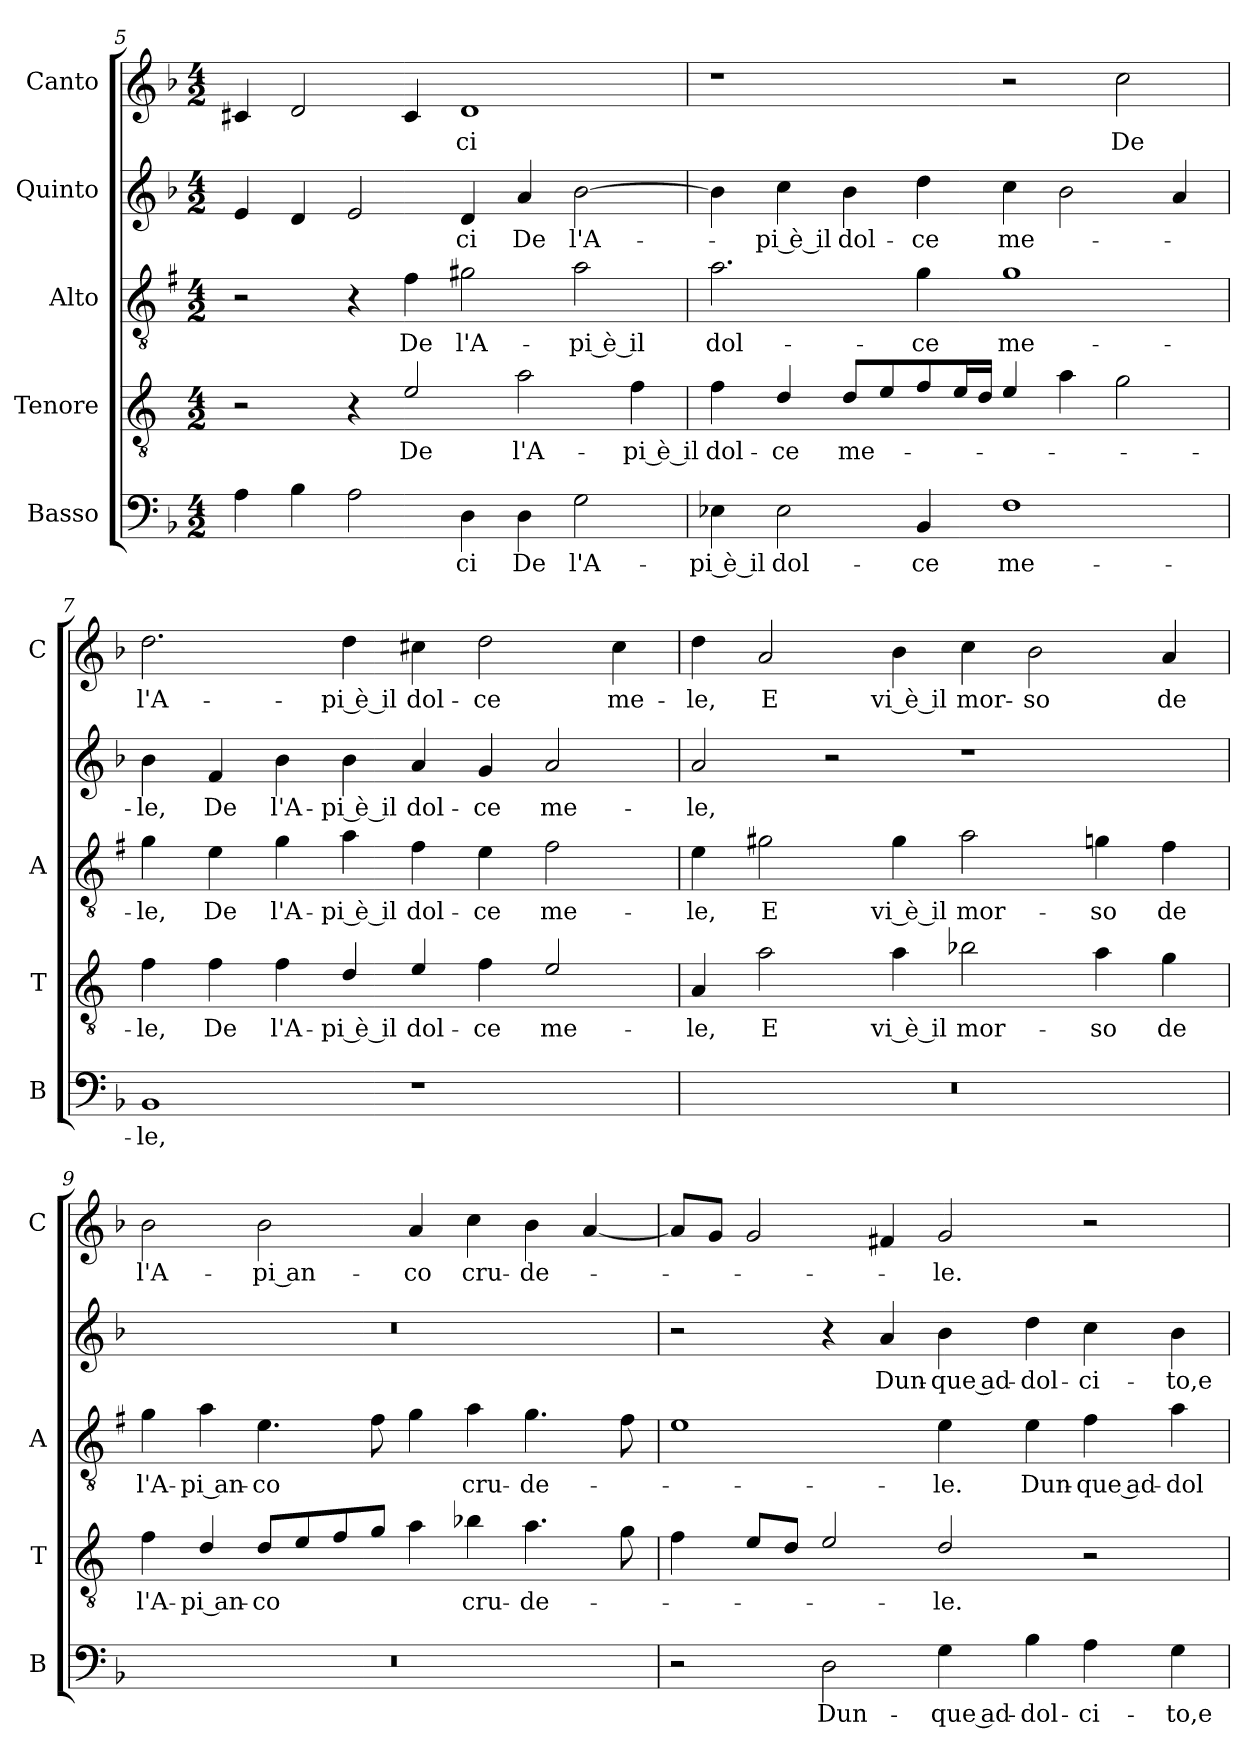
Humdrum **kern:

**kern	**text	**kern	**text	**kern	**text	**kern	**text	**kern	**text
*part5	*part5	*part4	*part4	*part3	*part3	*part2	*part2	*part1	*part1
*staff5	*staff5	*staff4	*staff4	*staff3	*staff3	*staff2	*staff2	*staff1	*staff1
*I"Basso	*	*I"Tenore	*	*I"Alto	*	*I"Quinto	*	*I"Canto	*
*I'B	*	*I'T	*	*I'A	*	*	*	*I'C	*
*clefF4	*	*clefGv2	*	*clefGv2	*	*clefG2	*	*clefG2	*
*	*	*ITrd4c7	*	*ITrd1c2	*	*	*	*	*
*k[b-]	*	*k[b-]	*	*k[b-]	*	*k[b-]	*	*k[b-]	*
*F:	*	*F:	*	*F:	*	*F:	*	*F:	*
*M4/2	*	*M4/2	*	*M4/2	*	*M4/2	*	*M4/2	*
=5	=5	=5	=5	=5	=5	=5	=5	=5	=5
4A\	.	2r	.	2r	.	4e/	.	4c#X/	.
4B-\	.	.	.	.	.	4d/	.	2d/	.
2A\	.	4r	.	4r	.	2e/	.	.	.
!	!	!	!LO:LY:b	!	!LO:LY:b	!	!	!	!
.	.	2A/	De	4e\	De	.	.	4c#/	.
!	!LO:LY:b	!	!	!	!LO:LY:b	!	!LO:LY:b	!	!LO:LY:b
4D\	-ci	.	.	2f#X\	l'A-	4d/	-ci	1d	-ci
!	!LO:LY:b	!	!LO:LY:b	!	!	!	!LO:LY:b	!	!
4D\	De	2d\	l'A-	.	.	4a/	De	.	.
!	!LO:LY:b	!	!	!	!LO:LY:b	!	!LO:LY:b	!	!
2G\	l'A-	.	.	2g\	-pi è il	[2b-\	l'A-	.	.
!	!	!	!LO:LY:b	!	!	!	!	!	!
.	.	4B-\	-pi è il	.	.	.	.	.	.
=6	=6	=6	=6	=6	=6	=6	=6	=6	=6
!	!LO:LY:b	!	!LO:LY:b	!	!LO:LY:b	!	!	!	!
4E-X\	-pi è il	4B-\	dol-	2.g\	dol-	4b-\]	.	1r	.
!	!LO:LY:b	!	!LO:LY:b	!	!	!	!LO:LY:b	!	!
2E-\	dol-	4G/	-ce	.	.	4cc\	-pi è il	.	.
!	!	!	!LO:LY:b	!	!	!	!LO:LY:b	!	!
.	.	8G/L	me-	.	.	4b-\	dol-	.	.
.	.	8A/	.	.	.	.	.	.	.
!	!LO:LY:b	!	!	!	!LO:LY:b	!	!LO:LY:b	!	!
4BB-/	-ce	8B-/	.	4f\	-ce	4dd\	-ce	.	.
.	.	16A/L	.	.	.	.	.	.	.
.	.	16G/JJ	.	.	.	.	.	.	.
!	!LO:LY:b	!	!	!	!LO:LY:b	!	!LO:LY:b	!	!
1F	me-	4A/	.	1f	me-	4cc\	me-	2r	.
.	.	4d\	.	.	.	2b-\	.	.	.
!	!	!	!	!	!	!	!	!	!LO:LY:b
.	.	2c\	.	.	.	.	.	2cc\	De
.	.	.	.	.	.	4a/	.	.	.
!!LO:PB:g=z
=7	=7	=7	=7	=7	=7	=7	=7	=7	=7
!	!LO:LY:b	!	!LO:LY:b	!	!LO:LY:b	!	!LO:LY:b	!	!LO:LY:b
1BB-	-le,	4B-\	-le,	4f\	-le,	4b-\	-le,	2.dd\	l'A-
!	!	!	!LO:LY:b	!	!LO:LY:b	!	!LO:LY:b	!	!
.	.	4B-\	De	4d\	De	4f/	De	.	.
!	!	!	!LO:LY:b	!	!LO:LY:b	!	!LO:LY:b	!	!
.	.	4B-\	l'A-	4f\	l'A-	4b-\	l'A-	.	.
!	!	!	!LO:LY:b	!	!LO:LY:b	!	!LO:LY:b	!	!LO:LY:b
.	.	4G/	-pi è il	4g\	-pi è il	4b-\	-pi è il	4dd\	-pi è il
!	!	!	!LO:LY:b	!	!LO:LY:b	!	!LO:LY:b	!	!LO:LY:b
1r	.	4A/	dol-	4e\	dol-	4a/	dol-	4cc#X\	dol-
!	!	!	!LO:LY:b	!	!LO:LY:b	!	!LO:LY:b	!	!LO:LY:b
.	.	4B-\	-ce	4d\	-ce	4g/	-ce	2dd\	-ce
!	!	!	!LO:LY:b	!	!LO:LY:b	!	!LO:LY:b	!	!
.	.	2A/	me-	2e\	me-	2a/	me-	.	.
!	!	!	!	!	!	!	!	!	!LO:LY:b
.	.	.	.	.	.	.	.	4cc#\	me-
=8	=8	=8	=8	=8	=8	=8	=8	=8	=8
!	!	!	!LO:LY:b	!	!LO:LY:b	!	!LO:LY:b	!	!LO:LY:b
0r	.	4D/	-le,	4d\	-le,	2a/	-le,	4dd\	-le,
!	!	!	!LO:LY:b	!	!LO:LY:b	!	!	!	!LO:LY:b
.	.	2d\	E	2f#X\	E	.	.	2a/	E
.	.	.	.	.	.	2r	.	.	.
!	!	!	!LO:LY:b	!	!LO:LY:b	!	!	!	!LO:LY:b
.	.	4d\	vi è il	4f#\	vi è il	.	.	4b-\	vi è il
!	!	!	!LO:LY:b	!	!LO:LY:b	!	!	!	!LO:LY:b
.	.	2e-X\	mor-	2g\	mor-	1r	.	4cc\	mor-
!	!	!	!	!	!	!	!	!	!LO:LY:b
.	.	.	.	.	.	.	.	2b-\	-so
!	!	!	!LO:LY:b	!	!LO:LY:b	!	!	!	!
.	.	4d\	-so	4fn\	-so	.	.	.	.
!	!	!	!LO:LY:b	!	!LO:LY:b	!	!	!	!LO:LY:b
.	.	4c\	de	4e\	de	.	.	4a/	de
=9	=9	=9	=9	=9	=9	=9	=9	=9	=9
!	!	!	!LO:LY:b	!	!LO:LY:b	!	!	!	!LO:LY:b
0r	.	4B-\	l'A-	4f\	l'A-	0r	.	2b-\	l'A-
!	!	!	!LO:LY:b	!	!LO:LY:b	!	!	!	!
.	.	4G/	-pi an-	4g\	-pi an-	.	.	.	.
!	!	!	!LO:LY:b	!	!LO:LY:b	!	!	!	!LO:LY:b
.	.	8G/L	-co	4.d\	-co	.	.	2b-\	-pi an-
.	.	8A/	.	.	.	.	.	.	.
.	.	8B-/	.	.	.	.	.	.	.
.	.	8c/J	.	8e\	.	.	.	.	.
!	!	!	!	!	!	!	!	!	!LO:LY:b
.	.	4d\	.	4f\	.	.	.	4a/	-co
!	!	!	!LO:LY:b	!	!LO:LY:b	!	!	!	!LO:LY:b
.	.	4e-X\	cru-	4g\	cru-	.	.	4cc\	cru-
!	!	!	!LO:LY:b	!	!LO:LY:b	!	!	!	!LO:LY:b
.	.	4.d\	-de-	4.f\	-de-	.	.	4b-\	-de-
.	.	.	.	.	.	.	.	[4a/	.
.	.	8c\	.	8e\	.	.	.	.	.
!!LO:LB:g=z
=10	=10	=10	=10	=10	=10	=10	=10	=10	=10
2r	.	4B-\	.	1d	.	2r	.	8a/L]	.
.	.	.	.	.	.	.	.	8g/J	.
.	.	8A/L	.	.	.	.	.	2g/	.
.	.	8G/J	.	.	.	.	.	.	.
!	!LO:LY:b	!	!	!	!	!	!	!	!
2D\	Dun-	2A/	.	.	.	4r	.	.	.
!	!	!	!	!	!	!	!LO:LY:b	!	!
.	.	.	.	.	.	4a/	Dun-	4f#X/	.
!	!LO:LY:b	!	!LO:LY:b	!	!LO:LY:b	!	!LO:LY:b	!	!LO:LY:b
4G\	-que ad-	2G/	-le.	4d\	-le.	4b-\	-que ad-	2g/	-le.
!	!LO:LY:b	!	!	!	!LO:LY:b	!	!LO:LY:b	!	!
4B-\	-dol-	.	.	4d\	Dun-	4dd\	-dol-	.	.
!	!LO:LY:b	!	!	!	!LO:LY:b	!	!LO:LY:b	!	!
4A\	-ci-	2r	.	4e\	-que ad-	4cc\	-ci-	2r	.
!	!LO:LY:b	!	!	!	!LO:LY:b	!	!LO:LY:b	!	!
4G\	-to,e	.	.	4g\	-dol-	4b-\	-to,e	.	.
=	=	=	=	=	=	=	=	=	=
*-	*-	*-	*-	*-	*-	*-	*-	*-	*-
